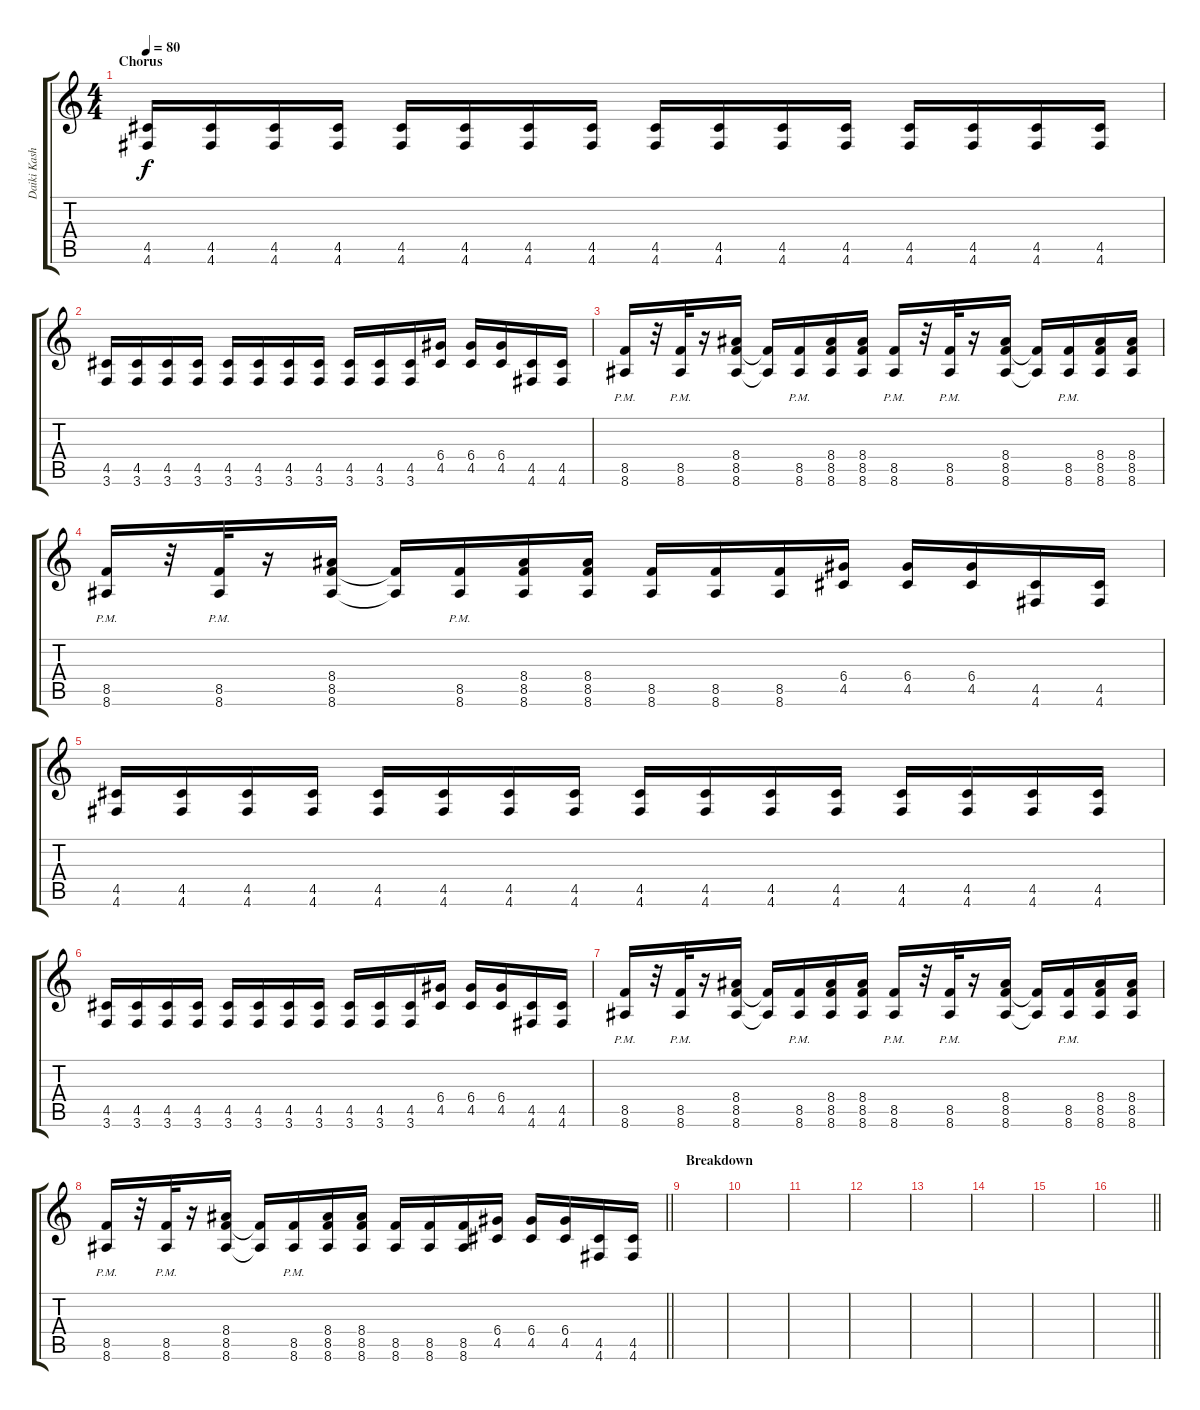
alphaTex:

\track ("Daiki Kasho (Guitar 1)" "Daiki Kash") {instrument distortionguitar}
\staff {score tabs}
\tuning (E4 B3 G3 D3 A2 D2) {hide}
\ts (4 4)
\section ("" "Chorus")
\tempo 80
\clef g2
\ks c
(4.5 4.6).16{dy f} (4.5 4.6).16 (4.5 4.6).16 (4.5 4.6).16 (4.5 4.6).16 (4.5 4.6).16 (4.5 4.6).16 (4.5 4.6).16 (4.5 4.6).16 (4.5 4.6).16 (4.5 4.6).16 (4.5 4.6).16 (4.5 4.6).16 (4.5 4.6).16 (4.5 4.6).16 (4.5 4.6).16 |
(4.5 3.6).16 (4.5 3.6).16 (4.5 3.6).16 (4.5 3.6).16 (4.5 3.6).16 (4.5 3.6).16 (4.5 3.6).16 (4.5 3.6).16 (4.5 3.6).16 (4.5 3.6).16 (4.5 3.6).16 (6.4 4.5).16 (6.4 4.5).16 (6.4 4.5).16 (4.5 4.6).16 (4.5 4.6).16 |
(8.5{pm} 8.6).16 r.32 (8.5{pm} 8.6).32 r.16 (8.4 8.5 8.6).16 (8.5{t} 8.6{t}).16 (8.5{pm} 8.6{pm}).16 (8.4 8.5 8.6).16 (8.4 8.5 8.6).16 (8.5{pm} 8.6).16 r.32 (8.5{pm} 8.6).32 r.16 (8.4 8.5 8.6).16 (8.5{t} 8.6{t}).16 (8.5{pm} 8.6{pm}).16 (8.4 8.5 8.6).16 (8.4 8.5 8.6).16 |
(8.5{pm} 8.6).16 r.32 (8.5{pm} 8.6).32 r.16 (8.4 8.5 8.6).16 (8.5{t} 8.6{t}).16 (8.5{pm} 8.6{pm}).16 (8.4 8.5 8.6).16 (8.4 8.5 8.6).16 (8.5 8.6).16 (8.5 8.6).16 (8.5 8.6).16 (6.4 4.5).16 (6.4 4.5).16 (6.4 4.5).16 (4.5 4.6).16 (4.5 4.6).16 |
(4.5 4.6).16 (4.5 4.6).16 (4.5 4.6).16 (4.5 4.6).16 (4.5 4.6).16 (4.5 4.6).16 (4.5 4.6).16 (4.5 4.6).16 (4.5 4.6).16 (4.5 4.6).16 (4.5 4.6).16 (4.5 4.6).16 (4.5 4.6).16 (4.5 4.6).16 (4.5 4.6).16 (4.5 4.6).16 |
(4.5 3.6).16 (4.5 3.6).16 (4.5 3.6).16 (4.5 3.6).16 (4.5 3.6).16 (4.5 3.6).16 (4.5 3.6).16 (4.5 3.6).16 (4.5 3.6).16 (4.5 3.6).16 (4.5 3.6).16 (6.4 4.5).16 (6.4 4.5).16 (6.4 4.5).16 (4.5 4.6).16 (4.5 4.6).16 |
(8.5{pm} 8.6).16 r.32 (8.5{pm} 8.6).32 r.16 (8.4 8.5 8.6).16 (8.5{t} 8.6{t}).16 (8.5{pm} 8.6{pm}).16 (8.4 8.5 8.6).16 (8.4 8.5 8.6).16 (8.5{pm} 8.6).16 r.32 (8.5{pm} 8.6).32 r.16 (8.4 8.5 8.6).16 (8.5{t} 8.6{t}).16 (8.5{pm} 8.6{pm}).16 (8.4 8.5 8.6).16 (8.4 8.5 8.6).16 |
\barLineRight lightlight
(8.5{pm} 8.6).16 r.32 (8.5{pm} 8.6).32 r.16 (8.4 8.5 8.6).16 (8.5{t} 8.6{t}).16 (8.5{pm} 8.6{pm}).16 (8.4 8.5 8.6).16 (8.4 8.5 8.6).16 (8.5 8.6).16 (8.5 8.6).16 (8.5 8.6).16 (6.4 4.5).16 (6.4 4.5).16 (6.4 4.5).16 (4.5 4.6).16 (4.5 4.6).16 |
\section ("" "Breakdown")
|
|
|
|
|
|
|
\barLineRight lightlight
